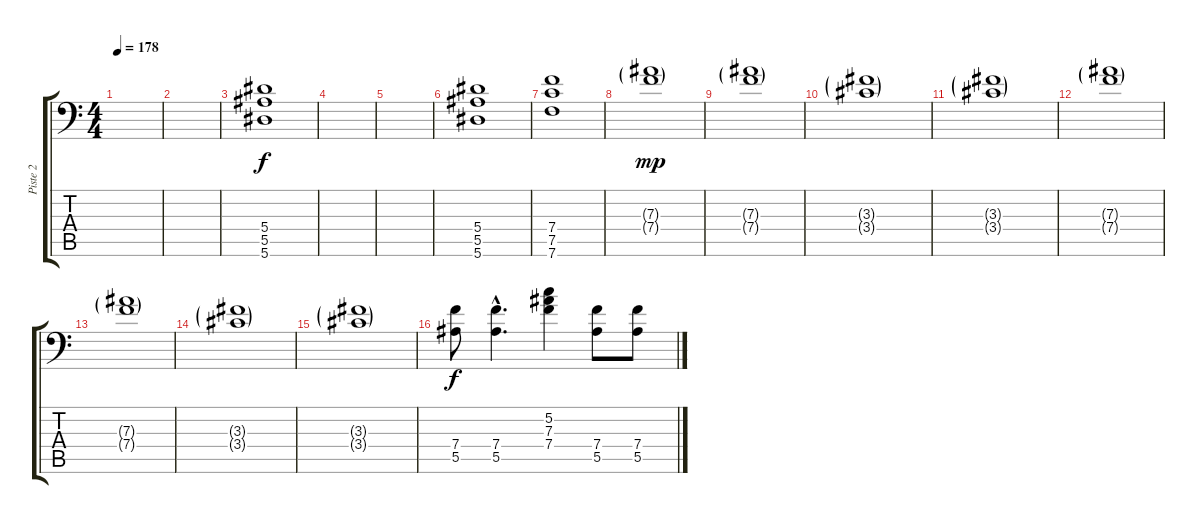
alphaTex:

\track ("Piste 2" "Piste 2") {instrument distortionguitar}
\staff {score tabs}
\tuning (C4 G3 Eb3 Bb2 F2 Bb1) {hide}
\ts (4 4)
\tempo 178
\clef f4
\ks c
|
|
(5.4 5.5 5.6).1{instrument distortionguitar} |
|
|
(5.4 5.5 5.6).1 |
(7.4 7.5 7.6).1 |
(7.3{g} 7.4{g}).1{dy mp} |
(7.3{g} 7.4{g}).1 |
(3.3{g} 3.4{g}).1 |
(3.3{g} 3.4{g}).1 |
(7.3{g} 7.4{g}).1 |
(7.3{g} 7.4{g}).1 |
(3.3{g} 3.4{g}).1 |
(3.3{g} 3.4{g}).1 |
(7.4 5.5).8{dy f volume 8 instrument acousticguitarnylon} (7.4{hac} 5.5{hac}).4{d} (5.2 7.3 7.4).4 (7.4 5.5).8 (7.4 5.5).8
